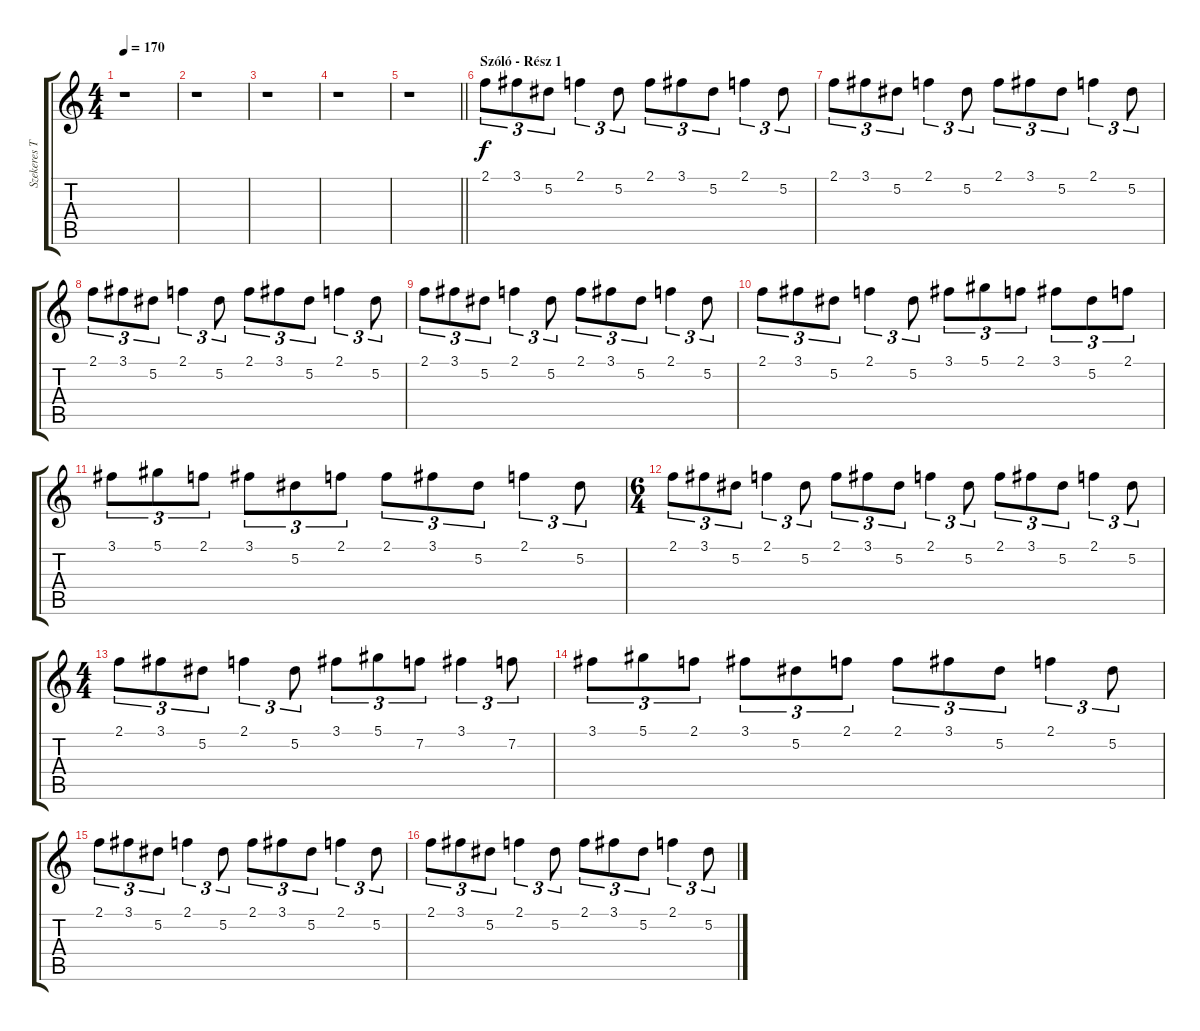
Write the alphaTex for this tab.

\track ("Szekeres Tamás - Szólók 2" "Szekeres T") {instrument distortionguitar}
\staff {score tabs}
\tuning (Eb4 Bb3 Gb3 Db3 Ab2 Eb2) {hide}
\ts (4 4)
\tempo 170
\clef g2
\ks c
r.1{dy f} |
r.1 |
r.1 |
r.1 |
\barLineRight lightlight
r.1 |
\section ("" "Szóló - Rész 1")
2.1.8{tu (3 2)} 3.1.8{tu (3 2)} 5.2.8{tu (3 2)} 2.1.4{tu (3 2)} 5.2.8{tu (3 2)} 2.1.8{tu (3 2)} 3.1.8{tu (3 2)} 5.2.8{tu (3 2)} 2.1.4{tu (3 2)} 5.2.8{tu (3 2)} |
2.1.8{tu (3 2)} 3.1.8{tu (3 2)} 5.2.8{tu (3 2)} 2.1.4{tu (3 2)} 5.2.8{tu (3 2)} 2.1.8{tu (3 2)} 3.1.8{tu (3 2)} 5.2.8{tu (3 2)} 2.1.4{tu (3 2)} 5.2.8{tu (3 2)} |
2.1.8{tu (3 2)} 3.1.8{tu (3 2)} 5.2.8{tu (3 2)} 2.1.4{tu (3 2)} 5.2.8{tu (3 2)} 2.1.8{tu (3 2)} 3.1.8{tu (3 2)} 5.2.8{tu (3 2)} 2.1.4{tu (3 2)} 5.2.8{tu (3 2)} |
2.1.8{tu (3 2)} 3.1.8{tu (3 2)} 5.2.8{tu (3 2)} 2.1.4{tu (3 2)} 5.2.8{tu (3 2)} 2.1.8{tu (3 2)} 3.1.8{tu (3 2)} 5.2.8{tu (3 2)} 2.1.4{tu (3 2)} 5.2.8{tu (3 2)} |
2.1.8{tu (3 2)} 3.1.8{tu (3 2)} 5.2.8{tu (3 2)} 2.1.4{tu (3 2)} 5.2.8{tu (3 2)} 3.1.8{tu (3 2)} 5.1.8{tu (3 2)} 2.1.8{tu (3 2)} 3.1.8{tu (3 2)} 5.2.8{tu (3 2)} 2.1.8{tu (3 2)} |
3.1.8{tu (3 2)} 5.1.8{tu (3 2)} 2.1.8{tu (3 2)} 3.1.8{tu (3 2)} 5.2.8{tu (3 2)} 2.1.8{tu (3 2)} 2.1.8{tu (3 2)} 3.1.8{tu (3 2)} 5.2.8{tu (3 2)} 2.1.4{tu (3 2)} 5.2.8{tu (3 2)} |
\ts (6 4)
2.1.8{tu (3 2)} 3.1.8{tu (3 2)} 5.2.8{tu (3 2)} 2.1.4{tu (3 2)} 5.2.8{tu (3 2)} 2.1.8{tu (3 2)} 3.1.8{tu (3 2)} 5.2.8{tu (3 2)} 2.1.4{tu (3 2)} 5.2.8{tu (3 2)} 2.1.8{tu (3 2)} 3.1.8{tu (3 2)} 5.2.8{tu (3 2)} 2.1.4{tu (3 2)} 5.2.8{tu (3 2)} |
\ts (4 4)
2.1.8{tu (3 2)} 3.1.8{tu (3 2)} 5.2.8{tu (3 2)} 2.1.4{tu (3 2)} 5.2.8{tu (3 2)} 3.1.8{tu (3 2)} 5.1.8{tu (3 2)} 7.2.8{tu (3 2)} 3.1.4{tu (3 2)} 7.2.8{tu (3 2)} |
3.1.8{tu (3 2)} 5.1.8{tu (3 2)} 2.1.8{tu (3 2)} 3.1.8{tu (3 2)} 5.2.8{tu (3 2)} 2.1.8{tu (3 2)} 2.1.8{tu (3 2)} 3.1.8{tu (3 2)} 5.2.8{tu (3 2)} 2.1.4{tu (3 2)} 5.2.8{tu (3 2)} |
2.1.8{tu (3 2)} 3.1.8{tu (3 2)} 5.2.8{tu (3 2)} 2.1.4{tu (3 2)} 5.2.8{tu (3 2)} 2.1.8{tu (3 2)} 3.1.8{tu (3 2)} 5.2.8{tu (3 2)} 2.1.4{tu (3 2)} 5.2.8{tu (3 2)} |
2.1.8{tu (3 2)} 3.1.8{tu (3 2)} 5.2.8{tu (3 2)} 2.1.4{tu (3 2)} 5.2.8{tu (3 2)} 2.1.8{tu (3 2)} 3.1.8{tu (3 2)} 5.2.8{tu (3 2)} 2.1.4{tu (3 2)} 5.2.8{tu (3 2)}
